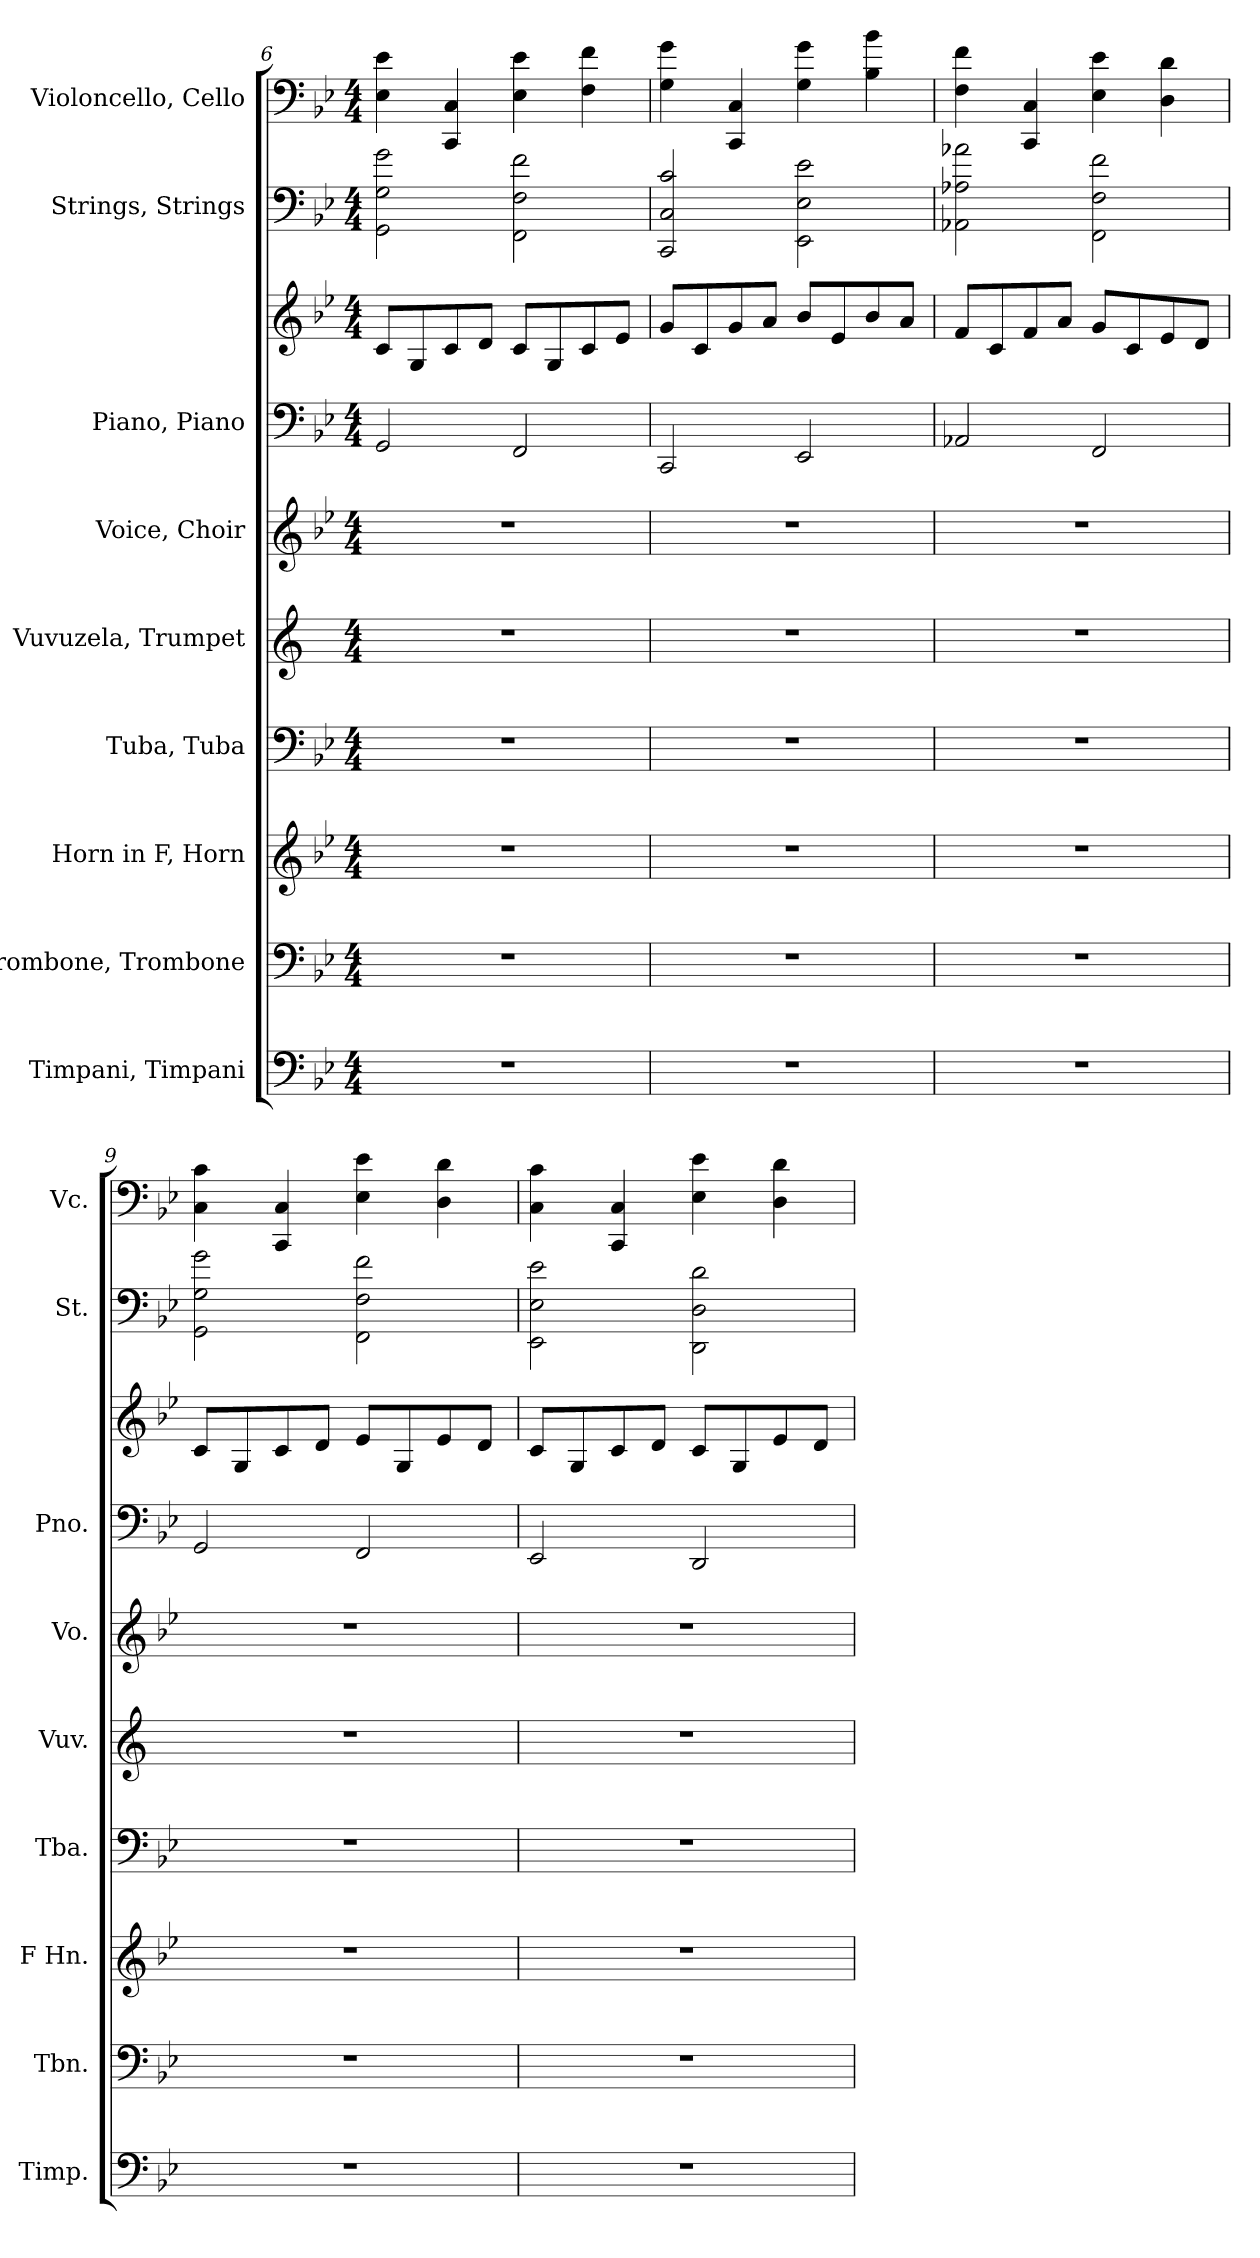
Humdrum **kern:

**kern	**kern	**kern	**kern	**kern	**kern	**kern	**kern	**kern	**kern
*part9	*part8	*part7	*part6	*part5	*part4	*part3	*part3	*part2	*part1
*staff10	*staff9	*staff8	*staff7	*staff6	*staff5	*staff4	*staff3	*staff2	*staff1
*I"Timpani, Timpani	*I"Trombone, Trombone	*I"Horn in F, Horn	*I"Tuba, Tuba	*I"Vuvuzela, Trumpet	*I"Voice, Choir	*I"Piano, Piano	*	*I"Strings, Strings	*I"Violoncello, Cello
*I'Timp.	*I'Tbn.	*I'F Hn.	*I'Tba.	*I'Vuv.	*I'Vo.	*I'Pno.	*	*I'St.	*I'Vc.
*clefF4	*clefF4	*clefG2	*clefF4	*clefG2	*clefG2	*clefF4	*clefG2	*clefF4	*clefF4
*	*	*ITrd4c7	*	*ITrd1c2	*	*	*	*	*
*k[b-e-]	*k[b-e-]	*k[b-e-a-]	*k[b-e-]	*k[b-e-]	*k[b-e-]	*k[b-e-]	*k[b-e-]	*k[b-e-]	*k[b-e-]
*M4/4	*M4/4	*M4/4	*M4/4	*M4/4	*M4/4	*M4/4	*M4/4	*M4/4	*M4/4
=6	=6	=6	=6	=6	=6	=6	=6	=6	=6
1r	1r	1r	1r	1r	1r	2GG/	8c/L	2GG\ 2G\ 2g\	4E-\ 4e-\
.	.	.	.	.	.	.	8G/	.	.
.	.	.	.	.	.	.	8c/	.	4CC/ 4C/
.	.	.	.	.	.	.	8d/J	.	.
.	.	.	.	.	.	2FF/	8c/L	2FF\ 2F\ 2f\	4E-\ 4e-\
.	.	.	.	.	.	.	8G/	.	.
.	.	.	.	.	.	.	8c/	.	4F\ 4f\
.	.	.	.	.	.	.	8e-/J	.	.
=7	=7	=7	=7	=7	=7	=7	=7	=7	=7
1r	1r	1r	1r	1r	1r	2CC/	8g/L	2CC/ 2C/ 2c/	4G\ 4g\
.	.	.	.	.	.	.	8c/	.	.
.	.	.	.	.	.	.	8g/	.	4CC/ 4C/
.	.	.	.	.	.	.	8a/J	.	.
.	.	.	.	.	.	2EE-/	8b-/L	2EE-\ 2E-\ 2e-\	4G\ 4g\
.	.	.	.	.	.	.	8e-/	.	.
.	.	.	.	.	.	.	8b-/	.	4B-\ 4b-\
.	.	.	.	.	.	.	8a/J	.	.
=8	=8	=8	=8	=8	=8	=8	=8	=8	=8
1r	1r	1r	1r	1r	1r	2AA-X/	8f/L	2AA-X\ 2A-X\ 2a-X\	4F\ 4f\
.	.	.	.	.	.	.	8c/	.	.
.	.	.	.	.	.	.	8f/	.	4CC/ 4C/
.	.	.	.	.	.	.	8a/J	.	.
.	.	.	.	.	.	2FF/	8g/L	2FF\ 2F\ 2f\	4E-\ 4e-\
.	.	.	.	.	.	.	8c/	.	.
.	.	.	.	.	.	.	8e-/	.	4D\ 4d\
.	.	.	.	.	.	.	8d/J	.	.
!!LO:PB:g=z
=9	=9	=9	=9	=9	=9	=9	=9	=9	=9
1r	1r	1r	1r	1r	1r	2GG/	8c/L	2GG\ 2G\ 2g\	4C\ 4c\
.	.	.	.	.	.	.	8G/	.	.
.	.	.	.	.	.	.	8c/	.	4CC/ 4C/
.	.	.	.	.	.	.	8d/J	.	.
.	.	.	.	.	.	2FF/	8e-/L	2FF\ 2F\ 2f\	4E-\ 4e-\
.	.	.	.	.	.	.	8G/	.	.
.	.	.	.	.	.	.	8e-/	.	4D\ 4d\
.	.	.	.	.	.	.	8d/J	.	.
=10	=10	=10	=10	=10	=10	=10	=10	=10	=10
1r	1r	1r	1r	1r	1r	2EE-/	8c/L	2EE-\ 2E-\ 2e-\	4C\ 4c\
.	.	.	.	.	.	.	8G/	.	.
.	.	.	.	.	.	.	8c/	.	4CC/ 4C/
.	.	.	.	.	.	.	8d/J	.	.
.	.	.	.	.	.	2DD/	8c/L	2DD\ 2D\ 2d\	4E-\ 4e-\
.	.	.	.	.	.	.	8G/	.	.
.	.	.	.	.	.	.	8e-/	.	4D\ 4d\
.	.	.	.	.	.	.	8d/J	.	.
=	=	=	=	=	=	=	=	=	=
*-	*-	*-	*-	*-	*-	*-	*-	*-	*-
